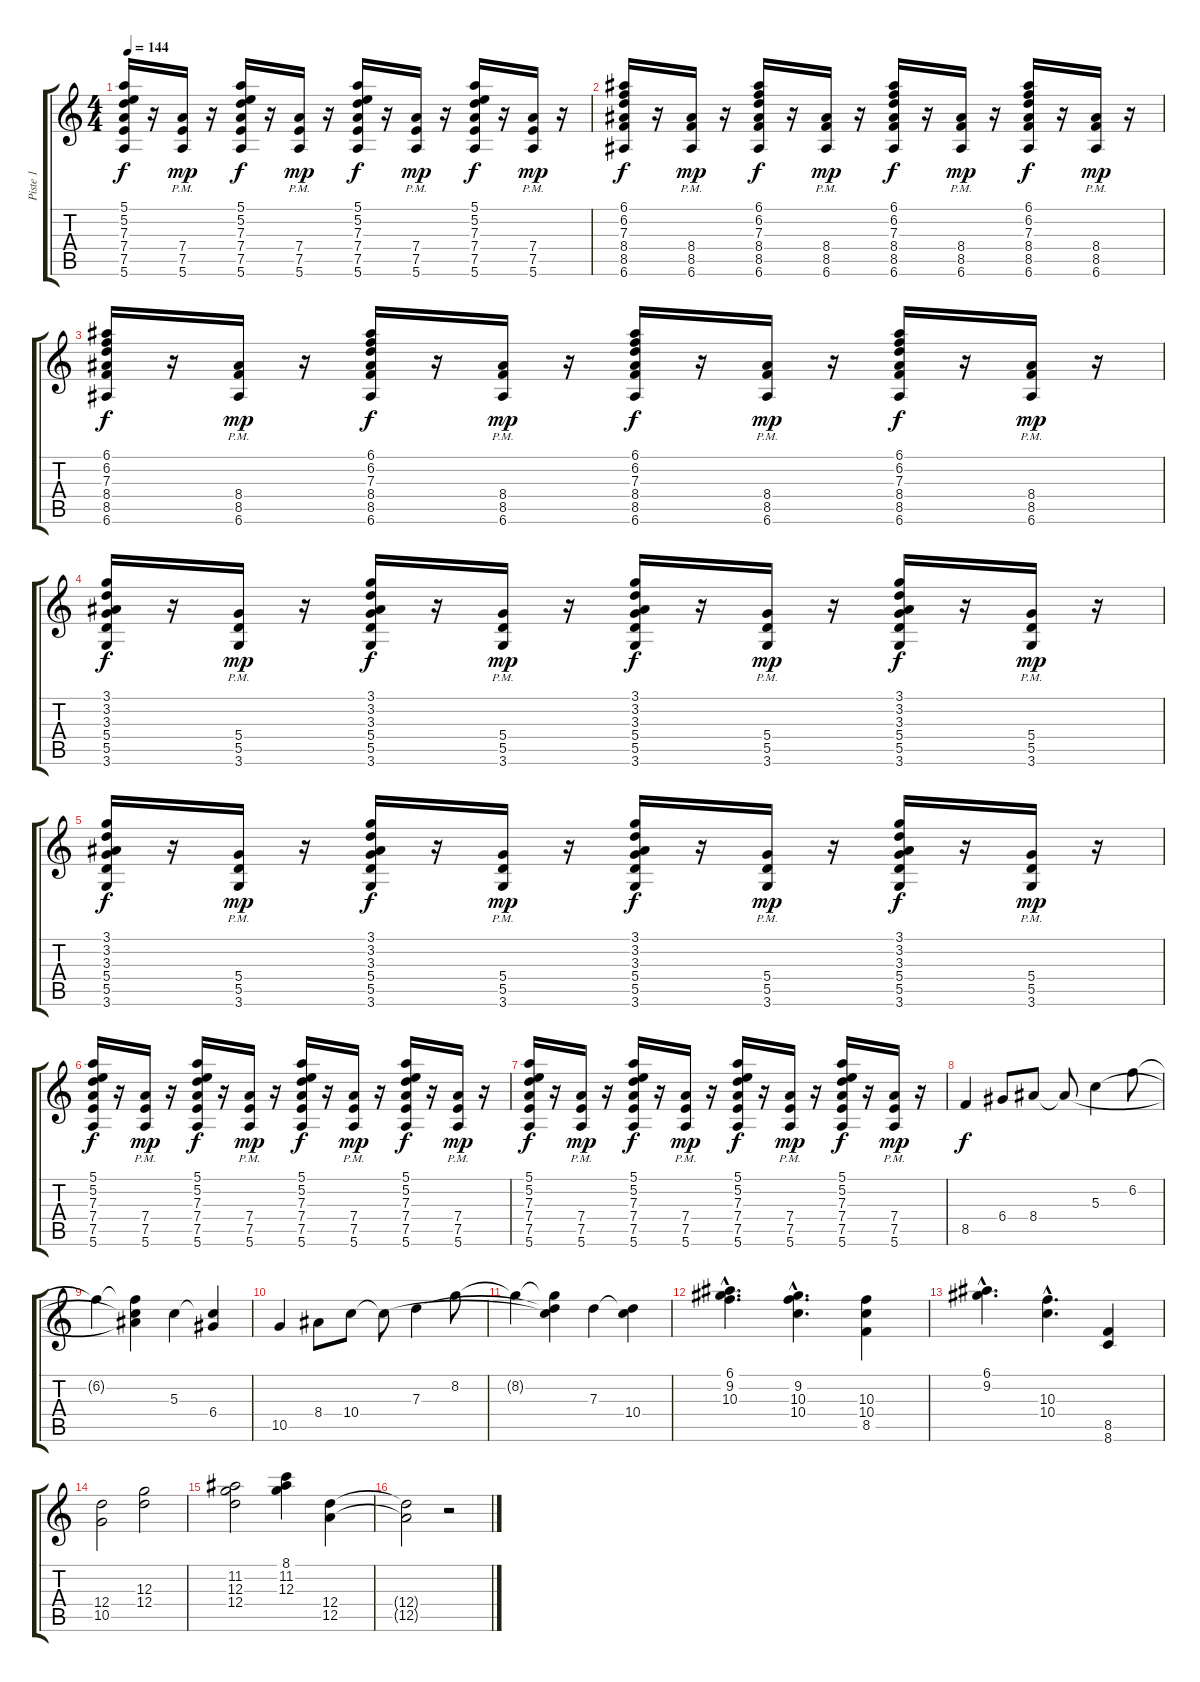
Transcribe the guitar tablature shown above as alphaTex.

\track ("Piste 1" "Piste 1") {instrument electricguitarclean}
\staff {score tabs}
\tuning (E4 B3 G3 D3 A2 E2) {hide}
\ts (4 4)
\tempo 144
\clef g2
\ks c
(5.1 5.2 7.3 7.4 7.5 5.6).16{dy f} r.16 (7.4 7.5 5.6{pm}).16{dy mp} r.16 (5.1 5.2 7.3 7.4 7.5 5.6).16{dy f} r.16 (7.4 7.5 5.6{pm}).16{dy mp} r.16 (5.1 5.2 7.3 7.4 7.5 5.6).16{dy f} r.16 (7.4 7.5 5.6{pm}).16{dy mp} r.16 (5.1 5.2 7.3 7.4 7.5 5.6).16{dy f} r.16 (7.4 7.5 5.6{pm}).16{dy mp} r.16 |
(6.1 6.2 7.3 8.4 8.5 6.6).16{dy f} r.16 (8.4 8.5 6.6{pm}).16{dy mp} r.16 (6.1 6.2 7.3 8.4 8.5 6.6).16{dy f} r.16 (8.4 8.5 6.6{pm}).16{dy mp} r.16 (6.1 6.2 7.3 8.4 8.5 6.6).16{dy f} r.16 (8.4{pm} 8.5 6.6).16{dy mp} r.16 (6.1 6.2 7.3 8.4 8.5 6.6).16{dy f} r.16 (8.4{pm} 8.5 6.6).16{dy mp} r.16 |
(6.1 6.2 7.3 8.4 8.5 6.6).16{dy f} r.16 (8.4 8.5 6.6{pm}).16{dy mp} r.16 (6.1 6.2 7.3 8.4 8.5 6.6).16{dy f} r.16 (8.4 8.5 6.6{pm}).16{dy mp} r.16 (6.1 6.2 7.3 8.4 8.5 6.6).16{dy f} r.16 (8.4{pm} 8.5 6.6).16{dy mp} r.16 (6.1 6.2 7.3 8.4 8.5 6.6).16{dy f} r.16 (8.4{pm} 8.5 6.6).16{dy mp} r.16 |
(3.1 3.2 3.3 5.4 5.5 3.6).16{dy f} r.16 (5.4 5.5 3.6{pm}).16{dy mp} r.16 (3.1 3.2 3.3 5.4 5.5 3.6).16{dy f} r.16 (5.4 5.5 3.6{pm}).16{dy mp} r.16 (3.1 3.2 3.3 5.4 5.5 3.6).16{dy f} r.16 (5.4 5.5 3.6{pm}).16{dy mp} r.16 (3.1 3.2 3.3 5.4 5.5 3.6).16{dy f} r.16 (5.4 5.5 3.6{pm}).16{dy mp} r.16 |
(3.1 3.2 3.3 5.4 5.5 3.6).16{dy f} r.16 (5.4 5.5 3.6{pm}).16{dy mp} r.16 (3.1 3.2 3.3 5.4 5.5 3.6).16{dy f} r.16 (5.4 5.5 3.6{pm}).16{dy mp} r.16 (3.1 3.2 3.3 5.4 5.5 3.6).16{dy f} r.16 (5.4 5.5 3.6{pm}).16{dy mp} r.16 (3.1 3.2 3.3 5.4 5.5 3.6).16{dy f} r.16 (5.4 5.5 3.6{pm}).16{dy mp} r.16 |
(5.1 5.2 7.3 7.4 7.5 5.6).16{dy f} r.16 (7.4 7.5 5.6{pm}).16{dy mp} r.16 (5.1 5.2 7.3 7.4 7.5 5.6).16{dy f} r.16 (7.4 7.5 5.6{pm}).16{dy mp} r.16 (5.1 5.2 7.3 7.4 7.5 5.6).16{dy f} r.16 (7.4 7.5 5.6{pm}).16{dy mp} r.16 (5.1 5.2 7.3 7.4 7.5 5.6).16{dy f} r.16 (7.4 7.5 5.6{pm}).16{dy mp} r.16 |
(5.1 5.2 7.3 7.4 7.5 5.6).16{dy f} r.16 (7.4 7.5 5.6{pm}).16{dy mp} r.16 (5.1 5.2 7.3 7.4 7.5 5.6).16{dy f} r.16 (7.4 7.5 5.6{pm}).16{dy mp} r.16 (5.1 5.2 7.3 7.4 7.5 5.6).16{dy f} r.16 (7.4 7.5 5.6{pm}).16{dy mp} r.16 (5.1 5.2 7.3 7.4 7.5 5.6).16{dy f} r.16 (7.4 7.5 5.6{pm}).16{dy mp} r.16 |
8.5.4{dy f instrument synthstrings1} 6.4.8 8.4.8 8.4{t}.8 5.3.4 6.2.8 |
6.2{t}.4 (6.2{t} 5.3{t} 8.4{t}).4 5.3.4 (5.3{t} 6.4).4 |
10.5.4 8.4.8 10.4.8 10.4{t}.8 7.3.4 8.2.8 |
8.2{t}.4 (8.2{t} 7.3{t} 10.4{t}).4 7.3.4 (7.3{t} 10.4).4 |
(6.1{hac} 9.2{hac} 10.3{hac}).4{d} (9.2{hac} 10.3{hac} 10.4{hac}).4{d} (10.3 10.4 8.5).4 |
(6.1{hac} 9.2{hac}).4{d} (10.3{hac} 10.4{hac}).4{d} (8.5 8.6).4 |
(12.4 10.5).2 (12.3 12.4).2 |
(11.2 12.3 12.4).2 (8.1 11.2 12.3).4 (12.4 12.5).4 |
(12.4{t} 12.5{t}).2 r.2
